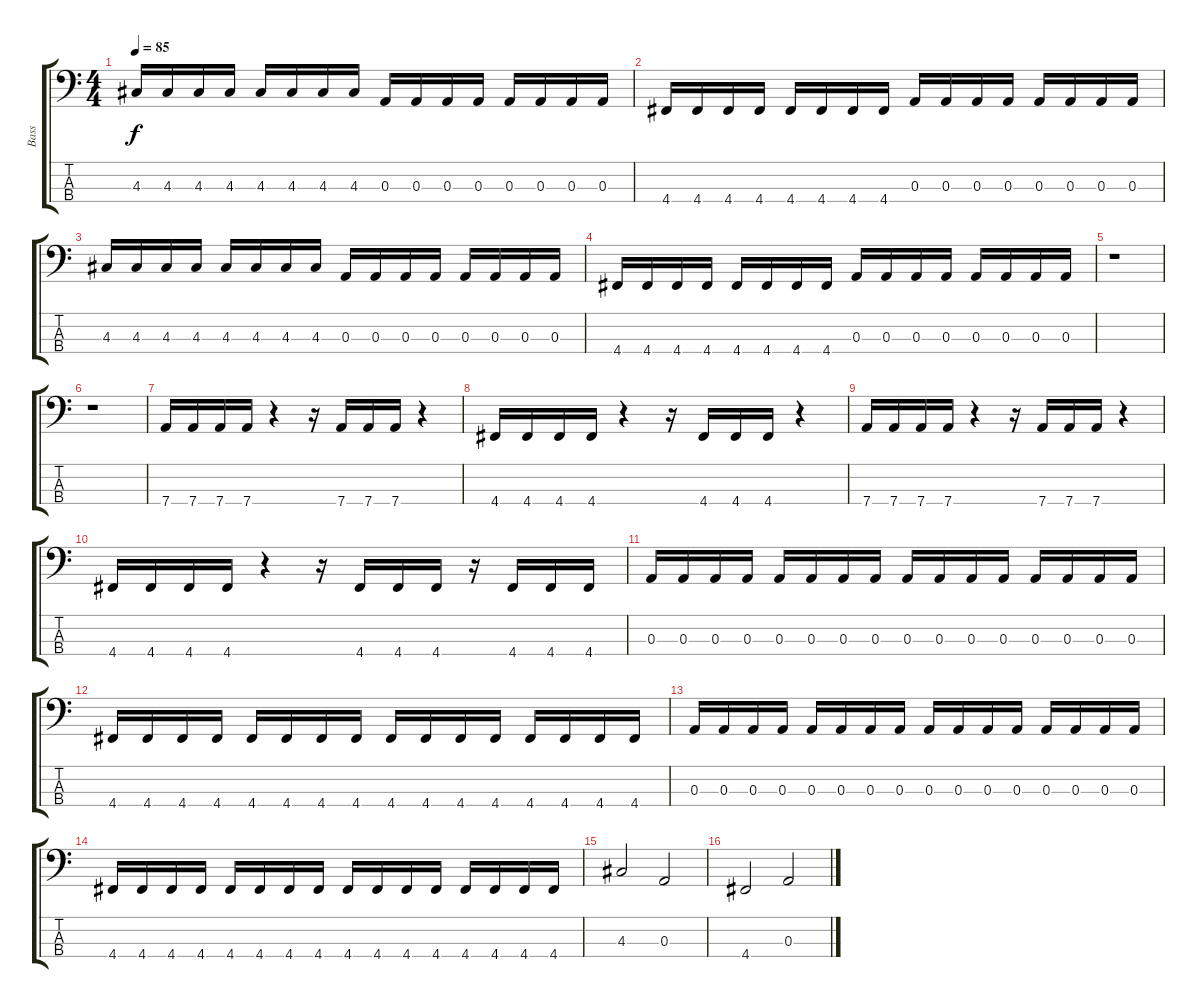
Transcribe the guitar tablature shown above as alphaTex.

\track ("Bass" "Bass") {instrument electricbassfinger}
\staff {score tabs}
\tuning (G2 D2 A1 D1) {hide}
\ts (4 4)
\tempo 85
\clef f4
\ks c
4.3.16{dy f} 4.3.16 4.3.16 4.3.16 4.3.16 4.3.16 4.3.16 4.3.16 0.3.16 0.3.16 0.3.16 0.3.16 0.3.16 0.3.16 0.3.16 0.3.16 |
4.4.16 4.4.16 4.4.16 4.4.16 4.4.16 4.4.16 4.4.16 4.4.16 0.3.16 0.3.16 0.3.16 0.3.16 0.3.16 0.3.16 0.3.16 0.3.16 |
4.3.16 4.3.16 4.3.16 4.3.16 4.3.16 4.3.16 4.3.16 4.3.16 0.3.16 0.3.16 0.3.16 0.3.16 0.3.16 0.3.16 0.3.16 0.3.16 |
4.4.16 4.4.16 4.4.16 4.4.16 4.4.16 4.4.16 4.4.16 4.4.16 0.3.16 0.3.16 0.3.16 0.3.16 0.3.16 0.3.16 0.3.16 0.3.16 |
r.1 |
r.1 |
7.4.16 7.4.16 7.4.16 7.4.16 r.4 r.16 7.4.16 7.4.16 7.4.16 r.4 |
4.4.16 4.4.16 4.4.16 4.4.16 r.4 r.16 4.4.16 4.4.16 4.4.16 r.4 |
7.4.16 7.4.16 7.4.16 7.4.16 r.4 r.16 7.4.16 7.4.16 7.4.16 r.4 |
4.4.16 4.4.16 4.4.16 4.4.16 r.4 r.16 4.4.16 4.4.16 4.4.16 r.16 4.4.16 4.4.16 4.4.16 |
0.3.16 0.3.16 0.3.16 0.3.16 0.3.16 0.3.16 0.3.16 0.3.16 0.3.16 0.3.16 0.3.16 0.3.16 0.3.16 0.3.16 0.3.16 0.3.16 |
4.4.16 4.4.16 4.4.16 4.4.16 4.4.16 4.4.16 4.4.16 4.4.16 4.4.16 4.4.16 4.4.16 4.4.16 4.4.16 4.4.16 4.4.16 4.4.16 |
0.3.16 0.3.16 0.3.16 0.3.16 0.3.16 0.3.16 0.3.16 0.3.16 0.3.16 0.3.16 0.3.16 0.3.16 0.3.16 0.3.16 0.3.16 0.3.16 |
4.4.16 4.4.16 4.4.16 4.4.16 4.4.16 4.4.16 4.4.16 4.4.16 4.4.16 4.4.16 4.4.16 4.4.16 4.4.16 4.4.16 4.4.16 4.4.16 |
4.3.2 0.3.2 |
4.4.2 0.3.2
